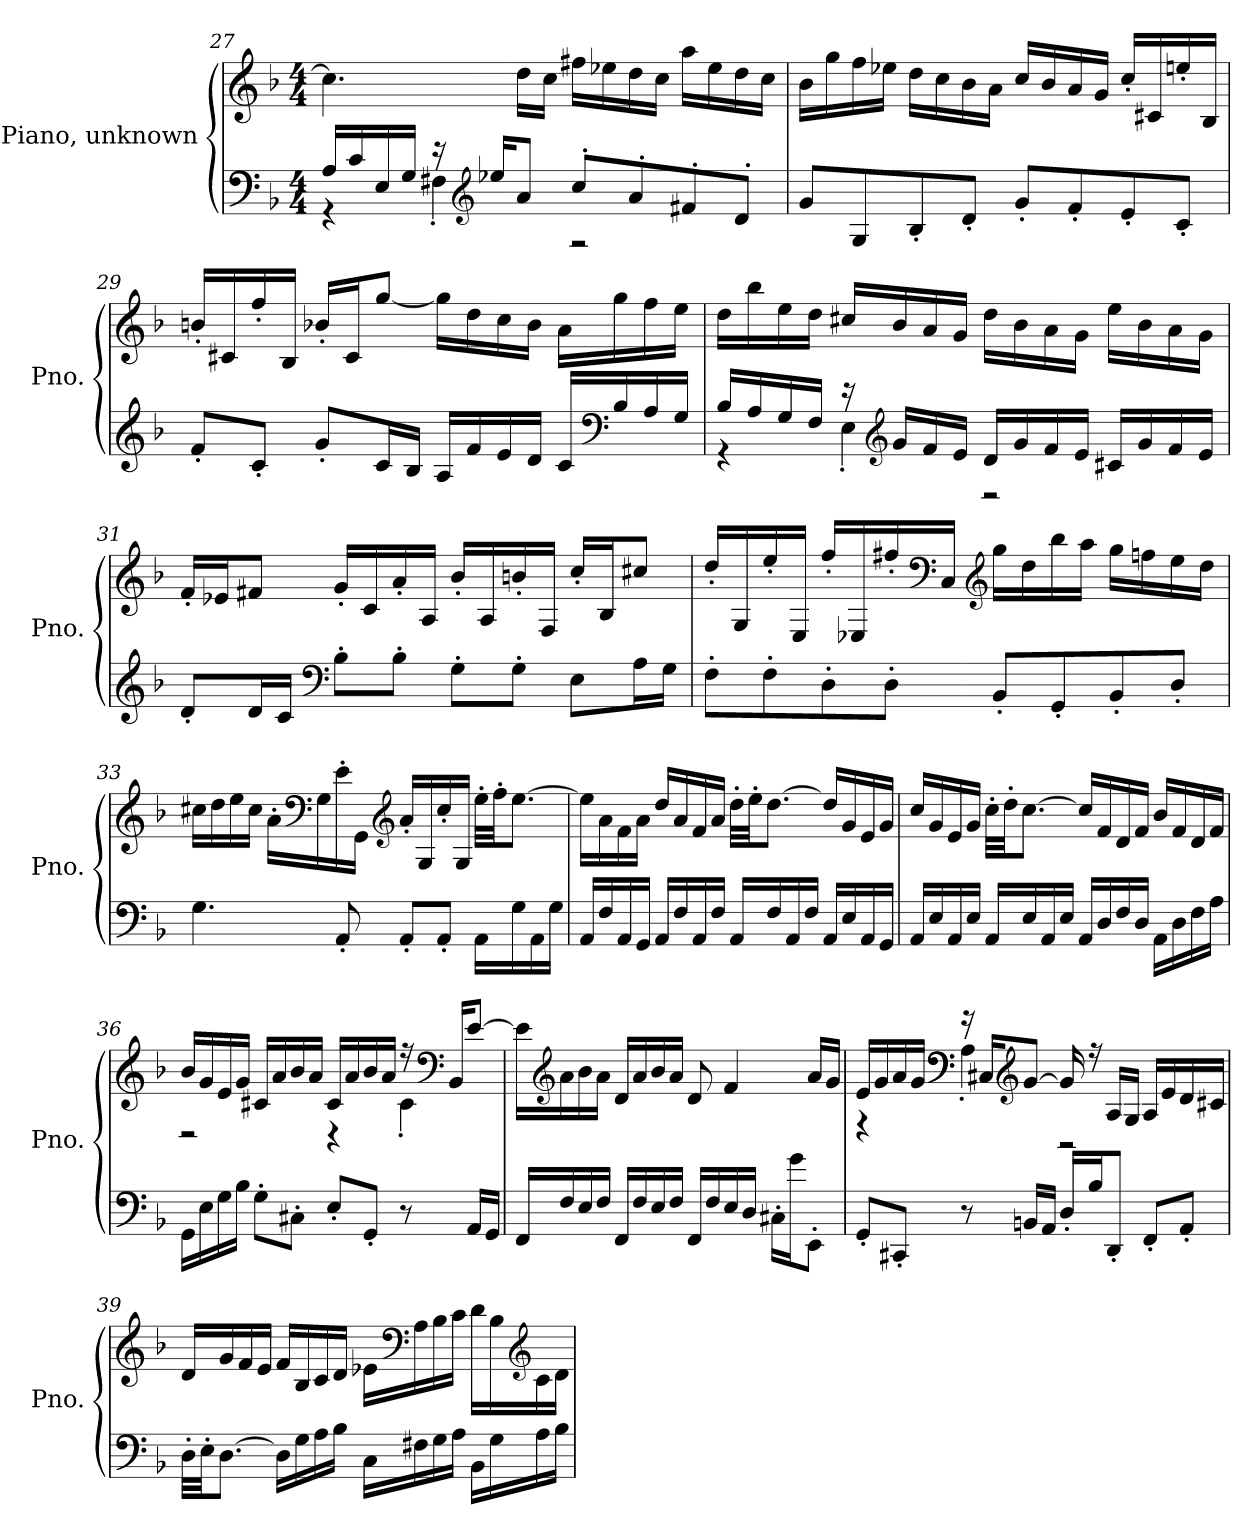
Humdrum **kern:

**kern	**kern
*part1	*part1
*staff2	*staff1
*I"Piano, unknown	*
*I'Pno.	*
*clefF4	*clefG2
*k[b-]	*k[b-]
*M4/4	*M4/4
=27	=27
*^	*
16A/LL	4r	4.cc\]
16c/	.	.
16E/	.	.
16G/JJ	.	.
16r	4F#X'\	.
*clefG2	*	*
16ee-X/KL	.	.
8a/J	.	16dd\LL
.	.	16cc\JJ
8cc'/L	2r	16ff#X\LL
.	.	16ee-X\
8a'/	.	16dd\
.	.	16cc\JJ
8f#X'/	.	16aa\LL
.	.	16ee-\
8d'/J	.	16dd\
.	.	16cc\JJ
*v	*v	*
!!LO:LB:g=z
=28	=28
8g/L	16b-\LL
.	16gg\
8G/	16ff\
.	16ee-X\JJ
8B-'/	16dd\LL
.	16cc\
8d'/J	16b-\
.	16a\JJ
8g'/L	16cc/LL
.	16b-/
8f'/	16a/
.	16g/JJ
8e'/	16cc'/LL
.	16c#X/
8c'/J	16een'/
.	16B-/JJ
=29	=29
8f'/L	16bn'/LL
.	16c#X/
8c'/J	16ff'/
.	16B-/JJ
8g'/L	16b-X'/LL
.	16c#/J
16c/L	[8gg/J
16B-/JJ	.
16A/LL	16gg\LL]
16f/	16dd\
16e/	16cc\
16d/JJ	16b-\JJ
16c/LL	16a\LL
*clefF4	*
16B-/	16gg\
16A/	16ff\
16G/JJ	16ee\JJ
!!LO:LB:g=z
=30	=30
*^	*
16B-/LL	4r	16dd\LL
16A/	.	16bb-\
16G/	.	16ee\
16F/JJ	.	16dd\JJ
16r	4E'\	16cc#X/LL
*clefG2	*	*
16g/LL	.	16b-/
16f/	.	16a/
16e/JJ	.	16g/JJ
16d/LL	2r	16dd\LL
16g/	.	16b-\
16f/	.	16a\
16e/JJ	.	16g\JJ
16c#X/LL	.	16ee\LL
16g/	.	16b-\
16f/	.	16a\
16e/JJ	.	16g\JJ
*v	*v	*
=31	=31
8d'/L	16f'/LL
.	16e-X/J
16d/L	8f#X/J
16c/JJ	.
*clefF4	*
8B-'\L	16g'/LL
.	16c/
8B-'\J	16a'/
.	16A/JJ
8G'\L	16b-'/LL
.	16A/
8G'\J	16bn'/
.	16F/JJ
8E\L	16cc'/LL
.	16B-/J
16A\L	8cc#X/J
16G\JJ	.
!!LO:LB:g=z
=32	=32
8F'\L	16dd'/LL
.	16G/
8F'\	16ee'/
.	16E/JJ
8D'\	16ff'/LL
.	16E-X/
8D'\J	16ff#X'/
*	*clefF4
.	16C/JJ
*	*clefG2
8BB-'/L	16gg\LL
.	16dd\
8GG'/	16bb-\
.	16aa\JJ
8BB-'/	16gg\LL
.	16ffn\
8D'/J	16ee\
.	16dd\JJ
=33	=33
4.G\	16cc#X\LL
.	16dd\
.	16ee\
.	16cc#\JJ
.	16a'\LL
*	*clefF4
.	16G\
8AA'/	16e'\
.	16GG\JJ
*	*clefG2
8AA'/L	16a'/LL
.	16G/
8AA'/J	16cc#'/
.	16G/JJ
16AA\LL	32ee'\LLL
.	32ff'\JJ
16G\	[8.ee\J
16AA\	.
16G\JJ	.
!!LO:LB:g=z
=34	=34
16AA/LL	16ee\LL]
16F/	16a\
16AA/	16f\
16GG/JJ	16a\JJ
16AA/LL	16dd/LL
16F/	16a/
16AA/	16f/
16F/JJ	16a/JJ
16AA/LL	32dd'\LLL
.	32ee'\JJ
16F/	[8.dd\J
16AA/	.
16F/JJ	.
16AA/LL	16dd/LL]
16E/	16g/
16AA/	16e/
16GG/JJ	16g/JJ
=35	=35
16AA/LL	16cc/LL
16E/	16g/
16AA/	16e/
16E/JJ	16g/JJ
16AA/LL	32cc'\LLL
.	32dd'\JJ
16E/	[8.cc\J
16AA/	.
16E/JJ	.
16AA/LL	16cc/LL]
16D/	16f/
16F/	16d/
16D/JJ	16f/JJ
16AA\LL	16b-/LL
16D\	16f/
16F\	16d/
16A\JJ	16f/JJ
!!LO:LB:g=z
=36	=36
*	*^
16GG\LL	16b-/LL	2r
16E\	16g/	.
16G\	16e/	.
16B-\JJ	16g/JJ	.
8G'\L	16c#X/LL	.
.	16a/	.
8C#X'\J	16b-/	.
.	16a/JJ	.
8E'/L	16c#/LL	4r
.	16a/	.
8GG'/J	16b-/	.
.	16a/JJ	.
8r	16r	4c#'\
*	*clefF4	*
.	16BB-/KL	.
16AA/LL	[8e/J	.
16GG/JJ	.	.
*	*v	*v
=37	=37
16FF/LL	16e\LL]
*	*clefG2
16F/	16a\
16E/	16b-\
16F/JJ	16a\JJ
16FF/LL	16d/LL
16F/	16a/
16E/	16b-/
16F/JJ	16a/JJ
16FF/LL	8d/
16F/	.
16E/	4f/
16D/JJ	.
16C#X'\LL	.
16g\J	.
8EE'\J	16a/LL
.	16g/JJ
!!LO:PB:g=z
=38	=38
*	*^
8GG'/L	16e/LL	4r
.	16g/	.
8CC#X'/J	16a/	.
.	16g/JJ	.
*	*clefF4	*
8r	16r	4A'\
.	16C#X/KL	.
*	*clefG2	*
16BBn/LL	[8g/J	.
16AA/JJ	.	.
16D'/LL	16g/]	2r
16B-/J	16r	.
8DD'/J	16A/LL	.
.	16G/JJ	.
8FF'/L	16A/LL	.
.	16e/	.
8AA'/J	16d/	.
.	16c#X/JJ	.
*	*v	*v
=39	=39
32D'\LLL	16d/LL
32E'\JJ	.
[8.D\J	16g/
.	16f/
.	16e/JJ
16D\LL]	16f/LL
16G\	16B-/
16A\	16c/
16B-\JJ	16d/JJ
16C\LL	16e-X\LL
*	*clefF4
16F#X\	16A\
16G\	16B-\
16A\JJ	16c\JJ
16BB-\LL	16d\LL
16G\	16B-\
*	*clefG2
16A\	16c\
16B-\JJ	16d\JJ
=	=
*-	*-
